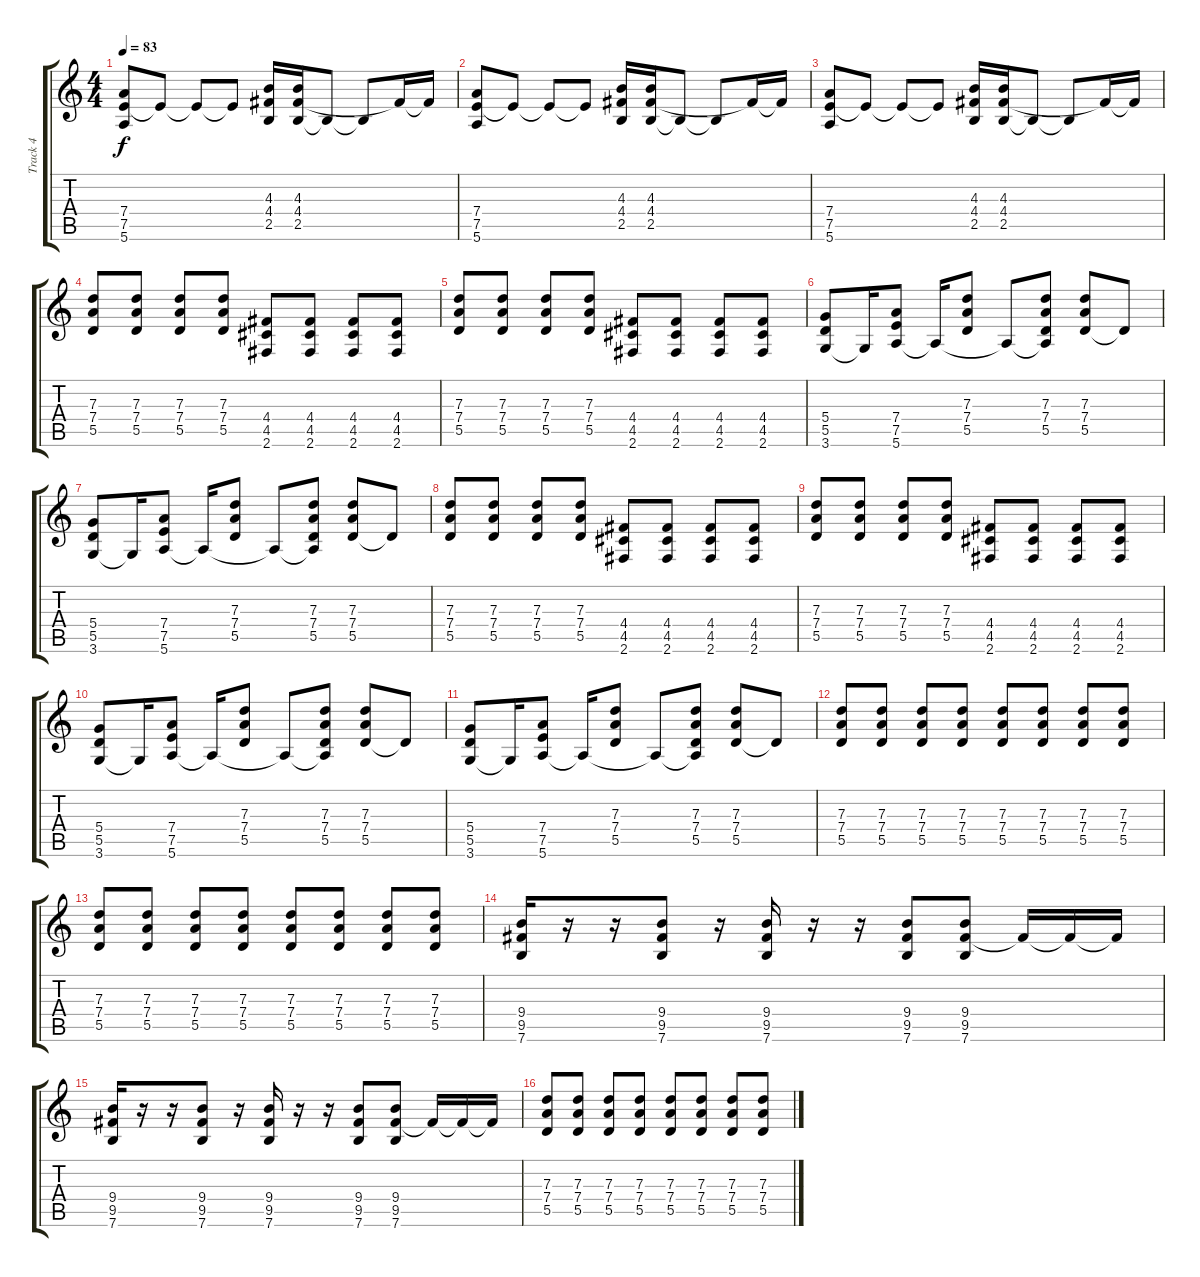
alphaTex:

\track ("Track 4" "Track 4") {instrument distortionguitar}
\staff {score tabs}
\tuning (E4 B3 G3 D3 A2 E2) {hide}
\ts (4 4)
\tempo 83
\clef g2
\ks c
(7.4 7.5 5.6).8{dy f} 7.5{t}.8 7.5{t}.8 7.5{t}.8 (4.3 4.4 2.5).16 (4.3 4.4 2.5).16 2.5{t}.8 2.5{t}.8 4.4{t}.16 4.4{t}.16 |
(7.4 7.5 5.6).8 7.5{t}.8 7.5{t}.8 7.5{t}.8 (4.3 4.4 2.5).16 (4.3 4.4 2.5).16 2.5{t}.8 2.5{t}.8 4.4{t}.16 4.4{t}.16 |
(7.4 7.5 5.6).8 7.5{t}.8 7.5{t}.8 7.5{t}.8 (4.3 4.4 2.5).16 (4.3 4.4 2.5).16 2.5{t}.8 2.5{t}.8 4.4{t}.16 4.4{t}.16 |
(7.3 7.4 5.5).8 (7.3 7.4 5.5).8 (7.3 7.4 5.5).8 (7.3 7.4 5.5).8 (4.4 4.5 2.6).8 (4.4 4.5 2.6).8 (4.4 4.5 2.6).8 (4.4 4.5 2.6).8 |
(7.3 7.4 5.5).8 (7.3 7.4 5.5).8 (7.3 7.4 5.5).8 (7.3 7.4 5.5).8 (4.4 4.5 2.6).8 (4.4 4.5 2.6).8 (4.4 4.5 2.6).8 (4.4 4.5 2.6).8 |
(5.4 5.5 3.6).8 3.6{t}.16 (7.4 7.5 5.6).8 5.6{t}.16 (7.3 7.4 5.5).8 5.6{t}.8 (7.3 7.4 5.5 5.6{t}).8 (7.3 7.4 5.5).8 5.5{t}.8 |
(5.4 5.5 3.6).8 3.6{t}.16 (7.4 7.5 5.6).8 5.6{t}.16 (7.3 7.4 5.5).8 5.6{t}.8 (7.3 7.4 5.5 5.6{t}).8 (7.3 7.4 5.5).8 5.5{t}.8 |
(7.3 7.4 5.5).8 (7.3 7.4 5.5).8 (7.3 7.4 5.5).8 (7.3 7.4 5.5).8 (4.4 4.5 2.6).8 (4.4 4.5 2.6).8 (4.4 4.5 2.6).8 (4.4 4.5 2.6).8 |
(7.3 7.4 5.5).8 (7.3 7.4 5.5).8 (7.3 7.4 5.5).8 (7.3 7.4 5.5).8 (4.4 4.5 2.6).8 (4.4 4.5 2.6).8 (4.4 4.5 2.6).8 (4.4 4.5 2.6).8 |
(5.4 5.5 3.6).8 3.6{t}.16 (7.4 7.5 5.6).8 5.6{t}.16 (7.3 7.4 5.5).8 5.6{t}.8 (7.3 7.4 5.5 5.6{t}).8 (7.3 7.4 5.5).8 5.5{t}.8 |
(5.4 5.5 3.6).8 3.6{t}.16 (7.4 7.5 5.6).8 5.6{t}.16 (7.3 7.4 5.5).8 5.6{t}.8 (7.3 7.4 5.5 5.6{t}).8 (7.3 7.4 5.5).8 5.5{t}.8 |
(7.3 7.4 5.5).8 (7.3 7.4 5.5).8 (7.3 7.4 5.5).8 (7.3 7.4 5.5).8 (7.3 7.4 5.5).8 (7.3 7.4 5.5).8 (7.3 7.4 5.5).8 (7.3 7.4 5.5).8 |
(7.3 7.4 5.5).8 (7.3 7.4 5.5).8 (7.3 7.4 5.5).8 (7.3 7.4 5.5).8 (7.3 7.4 5.5).8 (7.3 7.4 5.5).8 (7.3 7.4 5.5).8 (7.3 7.4 5.5).8 |
(9.4 9.5 7.6).16 r.16 r.16 (9.4 9.5 7.6).8 r.16 (9.4 9.5 7.6).16 r.16 r.16 (9.4 9.5 7.6).8 (9.4 9.5 7.6).8 9.5{t}.16 9.5{t}.16 9.5{t}.16 |
(9.4 9.5 7.6).16 r.16 r.16 (9.4 9.5 7.6).8 r.16 (9.4 9.5 7.6).16 r.16 r.16 (9.4 9.5 7.6).8 (9.4 9.5 7.6).8 9.5{t}.16 9.5{t}.16 9.5{t}.16 |
(7.3 7.4 5.5).8 (7.3 7.4 5.5).8 (7.3 7.4 5.5).8 (7.3 7.4 5.5).8 (7.3 7.4 5.5).8 (7.3 7.4 5.5).8 (7.3 7.4 5.5).8 (7.3 7.4 5.5).8
